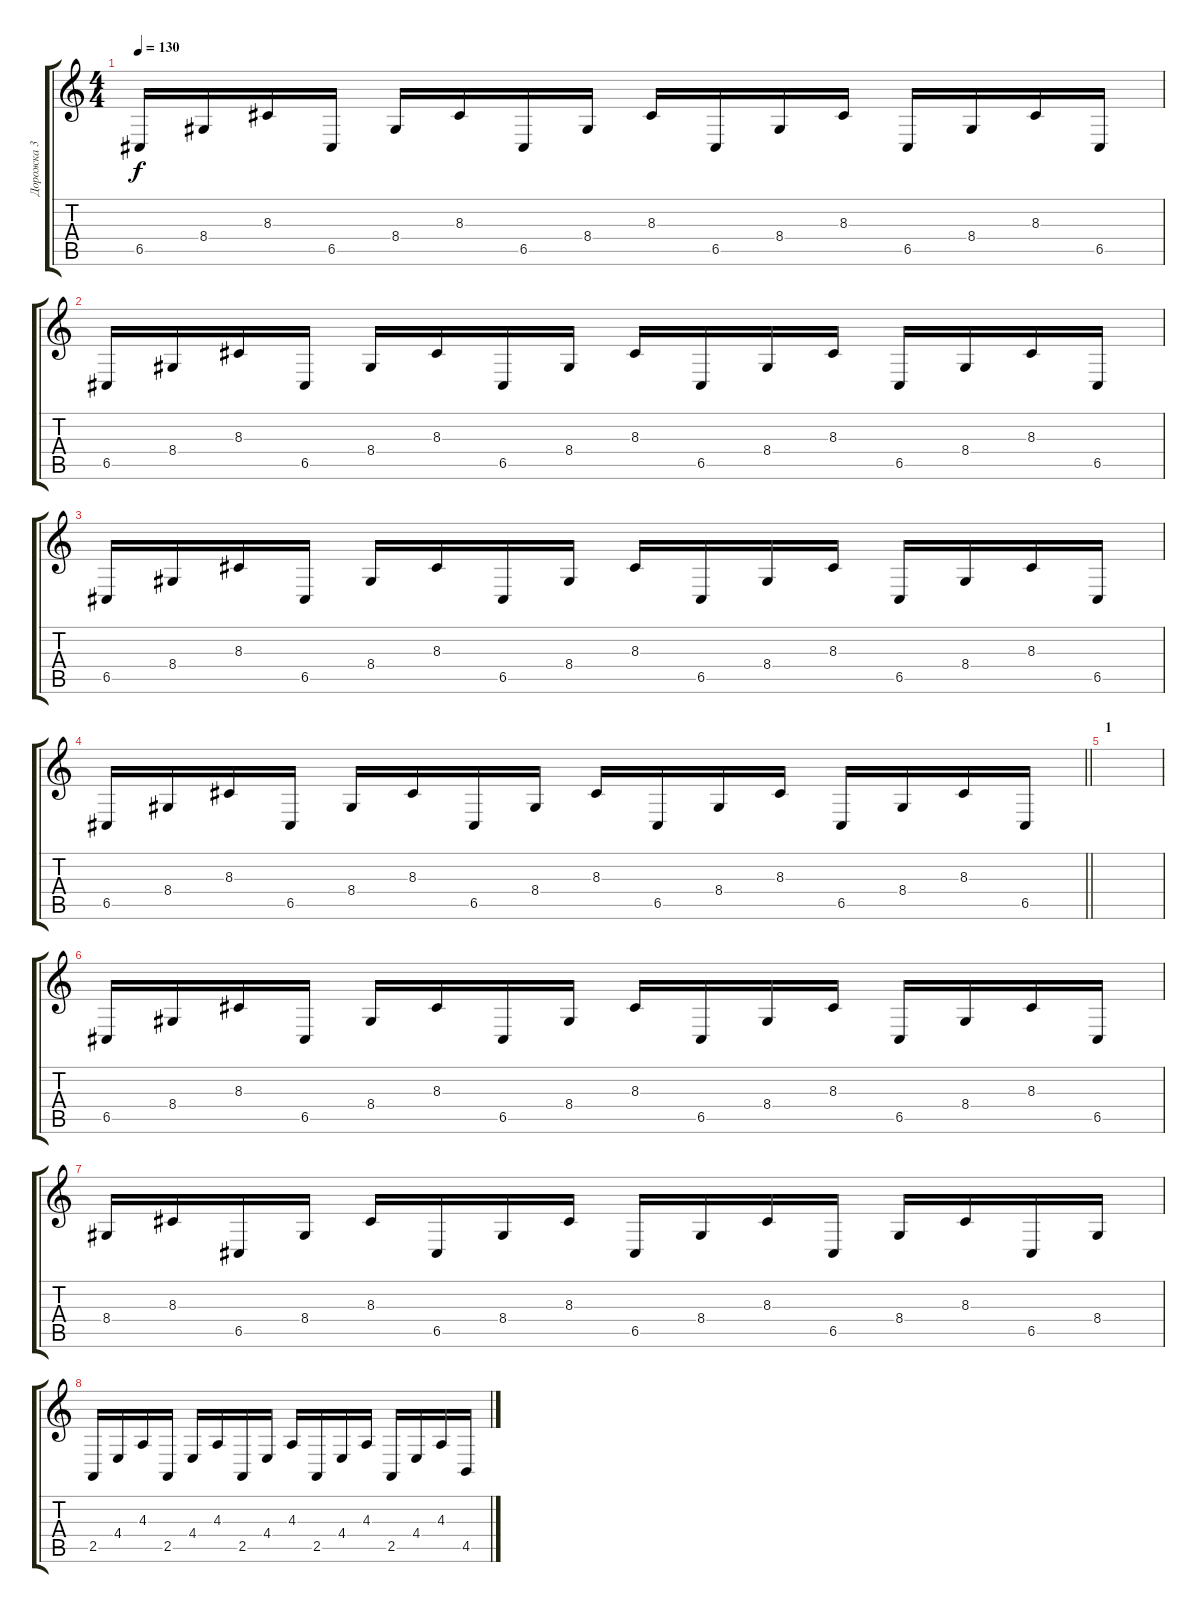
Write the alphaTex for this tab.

\track ("Дорожка 3" "Дорожка 3") {instrument lead2sawtooth}
\staff {score tabs}
\tuning (D4 A3 F3 C3 G2 C2) {hide}
\ts (4 4)
\tempo 130
\clef g2
\ks c
6.5.16{dy f} 8.4.16 8.3.16 6.5.16 8.4.16 8.3.16 6.5.16 8.4.16 8.3.16 6.5.16 8.4.16 8.3.16 6.5.16 8.4.16 8.3.16 6.5.16 |
6.5.16 8.4.16 8.3.16 6.5.16 8.4.16 8.3.16 6.5.16 8.4.16 8.3.16 6.5.16 8.4.16 8.3.16 6.5.16 8.4.16 8.3.16 6.5.16 |
6.5.16 8.4.16 8.3.16 6.5.16 8.4.16 8.3.16 6.5.16 8.4.16 8.3.16 6.5.16 8.4.16 8.3.16 6.5.16 8.4.16 8.3.16 6.5.16 |
\barLineRight lightlight
6.5.16 8.4.16 8.3.16 6.5.16 8.4.16 8.3.16 6.5.16 8.4.16 8.3.16 6.5.16 8.4.16 8.3.16 6.5.16 8.4.16 8.3.16 6.5.16 |
\section ("" "1")
|
6.5.16 8.4.16 8.3.16 6.5.16 8.4.16 8.3.16 6.5.16 8.4.16 8.3.16 6.5.16 8.4.16 8.3.16 6.5.16 8.4.16 8.3.16 6.5.16 |
8.4.16 8.3.16 6.5.16 8.4.16 8.3.16 6.5.16 8.4.16 8.3.16 6.5.16 8.4.16 8.3.16 6.5.16 8.4.16 8.3.16 6.5.16 8.4.16 |
2.5.16 4.4.16 4.3.16 2.5.16 4.4.16 4.3.16 2.5.16 4.4.16 4.3.16 2.5.16 4.4.16 4.3.16 2.5.16 4.4.16 4.3.16 4.5.16
